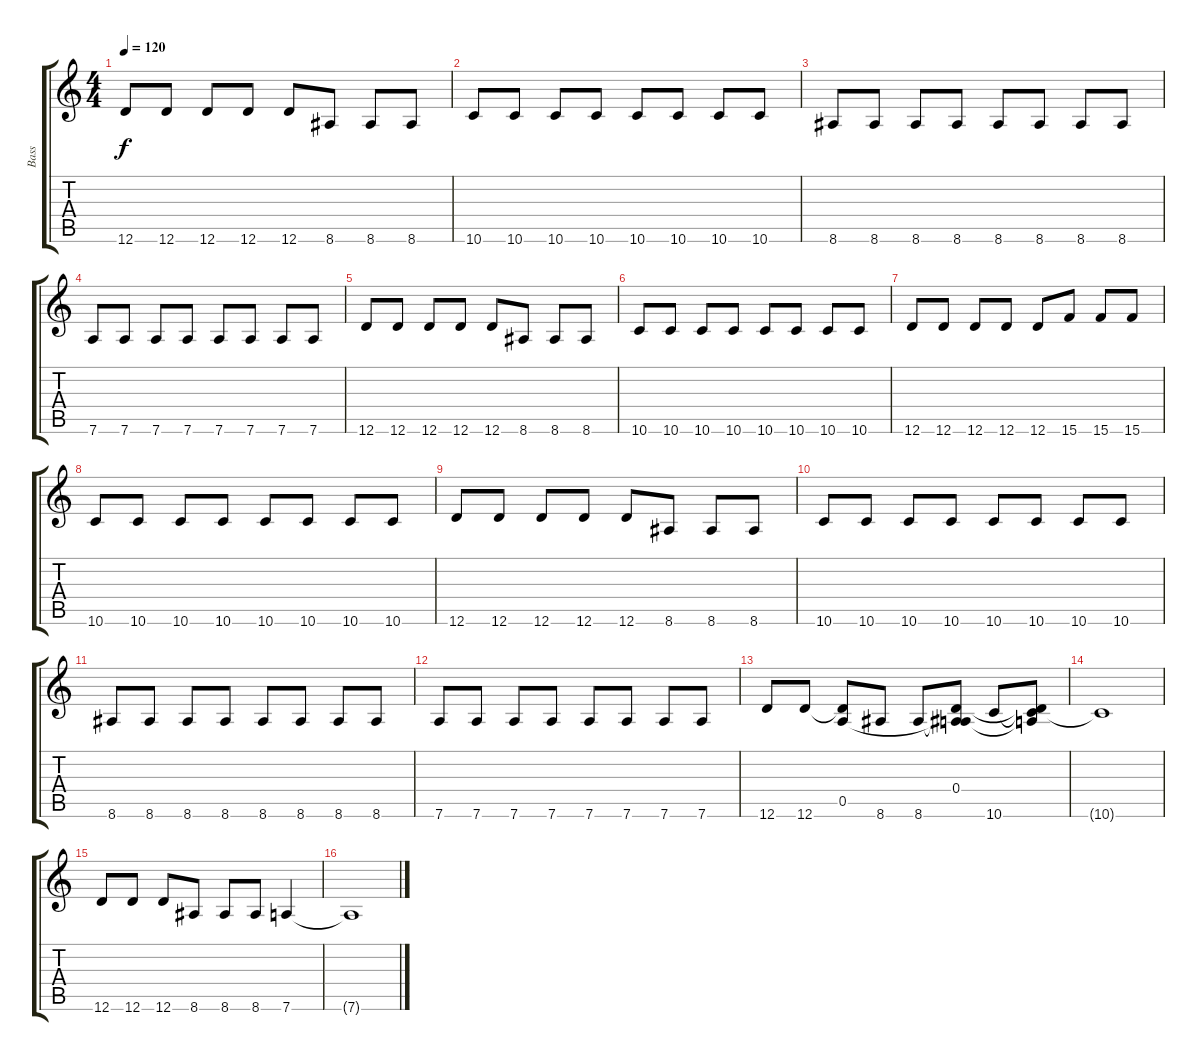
\track ("Bass" "Bass") {instrument electricbassfinger}
\staff {score tabs}
\tuning (E4 B3 G3 D3 A2 D2) {hide}
\ts (4 4)
\tempo 120
\clef g2
\ks c
12.6.8{dy f} 12.6.8 12.6.8 12.6.8 12.6.8 8.6.8 8.6.8 8.6.8 |
10.6.8 10.6.8 10.6.8 10.6.8 10.6.8 10.6.8 10.6.8 10.6.8 |
8.6.8 8.6.8 8.6.8 8.6.8 8.6.8 8.6.8 8.6.8 8.6.8 |
7.6.8 7.6.8 7.6.8 7.6.8 7.6.8 7.6.8 7.6.8 7.6.8 |
12.6.8 12.6.8 12.6.8 12.6.8 12.6.8 8.6.8 8.6.8 8.6.8 |
10.6.8 10.6.8 10.6.8 10.6.8 10.6.8 10.6.8 10.6.8 10.6.8 |
12.6.8 12.6.8 12.6.8 12.6.8 12.6.8 15.6.8 15.6.8 15.6.8 |
10.6.8 10.6.8 10.6.8 10.6.8 10.6.8 10.6.8 10.6.8 10.6.8 |
12.6.8 12.6.8 12.6.8 12.6.8 12.6.8 8.6.8 8.6.8 8.6.8 |
10.6.8 10.6.8 10.6.8 10.6.8 10.6.8 10.6.8 10.6.8 10.6.8 |
8.6.8 8.6.8 8.6.8 8.6.8 8.6.8 8.6.8 8.6.8 8.6.8 |
7.6.8 7.6.8 7.6.8 7.6.8 7.6.8 7.6.8 7.6.8 7.6.8 |
12.6.8 12.6.8 (0.5 12.6{t}).8 8.6.8 8.6.8 (0.4 0.5{t} 8.6{t}).8 10.6.8 (0.4{t} 0.5{t} 10.6{t}).8 |
10.6{t}.1 |
12.6.8 12.6.8 12.6.8 8.6.8 8.6.8 8.6.8 7.6.4 |
7.6{t}.1
